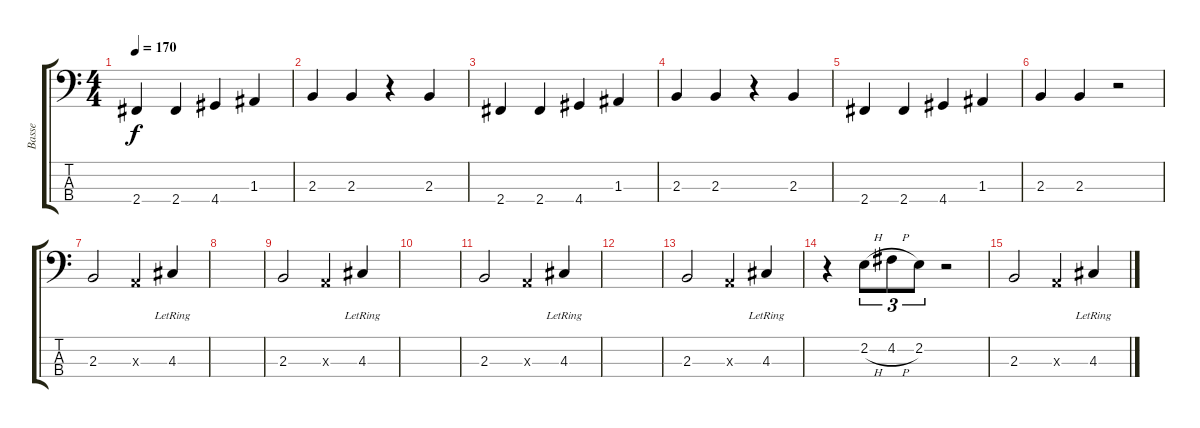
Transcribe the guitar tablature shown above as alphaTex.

\track ("Basse" "Basse") {instrument electricbassfinger}
\staff {score tabs}
\tuning (G2 D2 A1 E1) {hide}
\ts (4 4)
\tempo 170
\clef f4
\ks c
2.4.4{dy f} 2.4.4 4.4.4 1.3.4 |
2.3.4 2.3.4 r.4 2.3.4 |
2.4.4 2.4.4 4.4.4 1.3.4 |
2.3.4 2.3.4 r.4 2.3.4 |
2.4.4 2.4.4 4.4.4 1.3.4 |
2.3.4 2.3.4 r.2 |
2.3.2 0.3{x}.4 4.3{lr}.4 |
|
2.3.2 0.3{x}.4 4.3{lr}.4 |
|
2.3.2 0.3{x}.4 4.3{lr}.4 |
|
2.3.2 0.3{x}.4 4.3{lr}.4 |
r.4 2.2{h}.8{tu (3 2)} 4.2{h}.8{tu (3 2)} 2.2.8{tu (3 2)} r.2 |
2.3.2 0.3{x}.4 4.3{lr}.4
